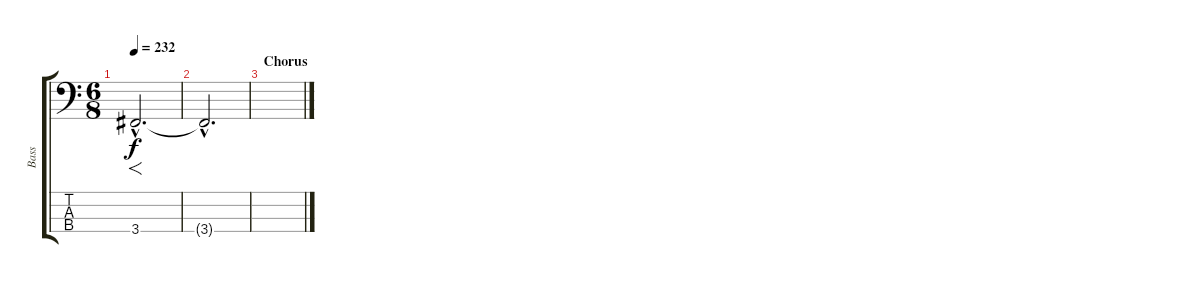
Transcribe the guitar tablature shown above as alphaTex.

\track ("Bass" "Bass") {instrument electricbasspick}
\staff {score tabs}
\tuning (Gb2 Db2 Ab1 Eb1) {hide}
\ts (6 8)
\tempo 232
\clef f4
\ks c
3.4{hac}.2{f d dy f instrument electricbasspick} |
3.4{hac t}.2{d} |
\section ("" "Chorus")
